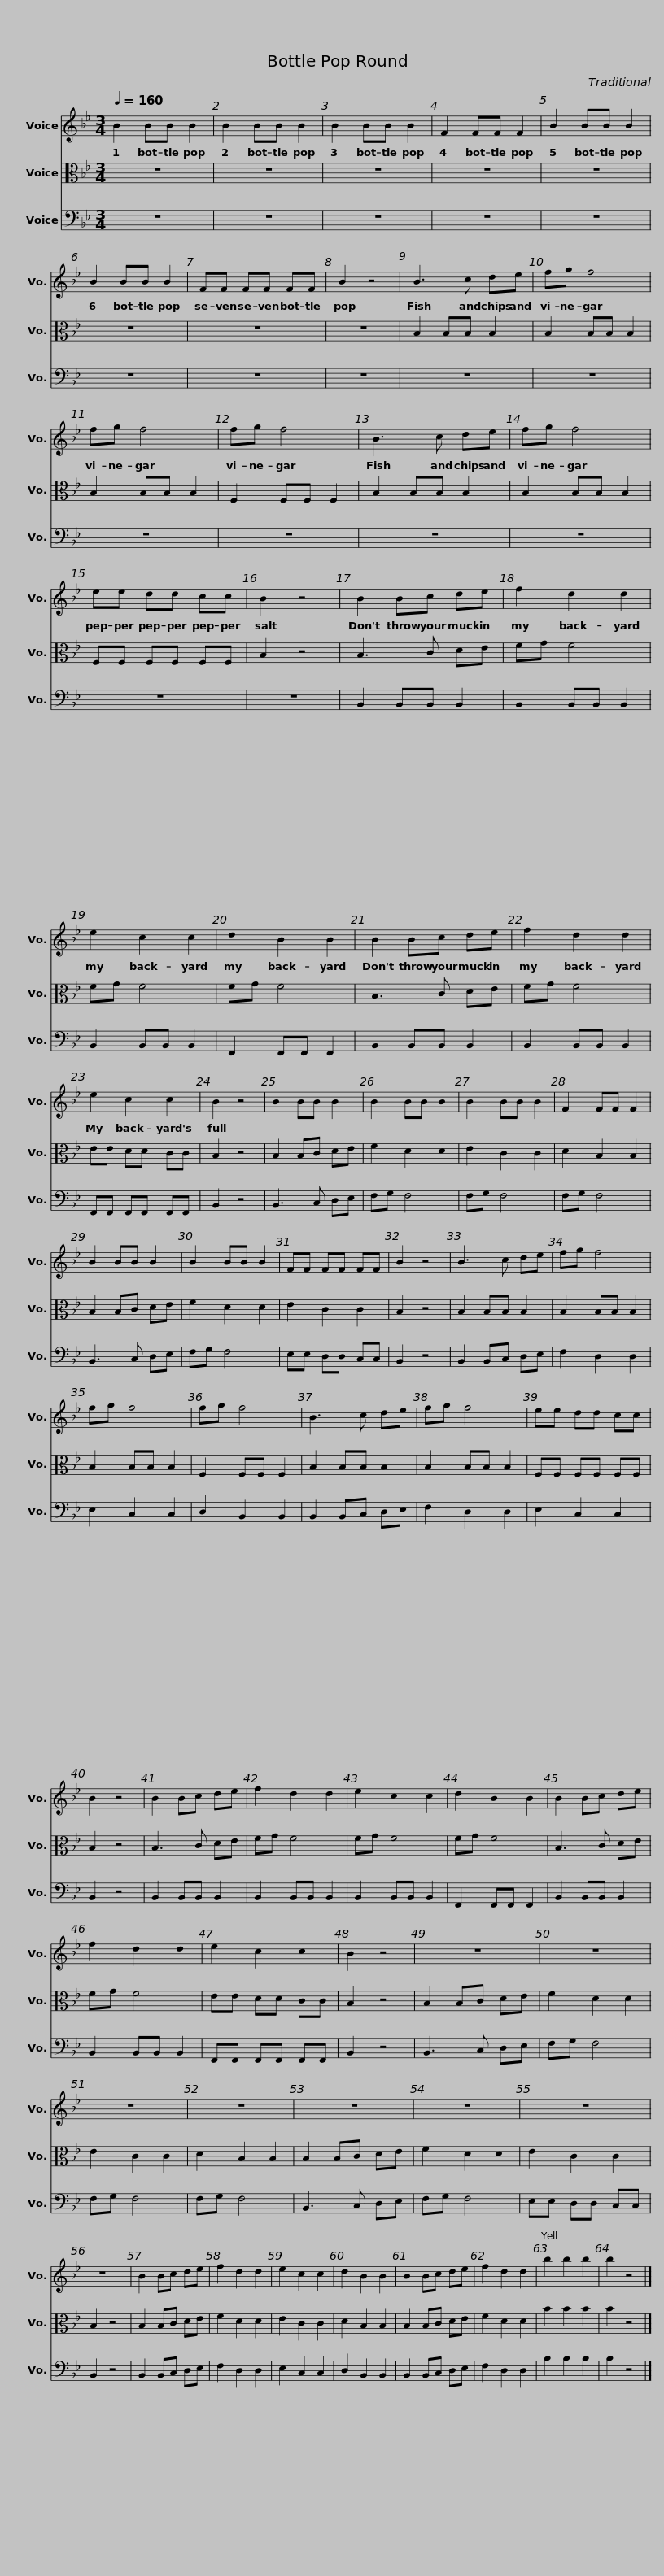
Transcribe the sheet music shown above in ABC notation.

X:1
%%score 1 2 3
L:1/8
Q:1/4=160
M:3/4
I:linebreak $
K:Bb
V:1 treble
V:2 alto
V:3 bass
V:1
 B2 BB B2 | B2 BB B2 | B2 BB B2 | F2 FF F2 | B2 BB B2 | %5
 B2 BB B2 |$ FF FF FF | B2 z4 | B3 c de | fg f4 | %10
 fg f4 | fg f4 |$ B3 c de | fg f4 | ee dd cc | %15
 B2 z4 | B2 Bc de |$ f2 d2 d2 | e2 c2 c2 | d2 B2 B2 | %20
 B2 Bc de | f2 d2 d2 |$ e2 c2 c2 | B2 z4 | B2 BB B2 | %25
 B2 BB B2 | B2 BB B2 | F2 FF F2 | B2 BB B2 | B2 BB B2 |$ %30
 FF FF FF | B2 z4 | B3 c de | fg f4 | fg f4 | %35
 fg f4 | B3 c de | fg f4 |$ ee dd cc | B2 z4 | %40
 B2 Bc de | f2 d2 d2 | e2 c2 c2 | d2 B2 B2 | B2 Bc de | %45
 f2 d2 d2 |$ e2 c2 c2 | B2 z4 | z6 | z6 | %50
 z6 | z6 | z6 | z6 | z6 |$ %55
 z6 | B2 Bc de | f2 d2 d2 | e2 c2 c2 | d2 B2 B2 | %60
 B2 Bc de | f2 d2 d2 | b2 b2 b2 | b2 z4 |] %64
V:2
 z6 | z6 | z6 | z6 | z6 | %5
 z6 |$ z6 | z6 | B,2 B,B, B,2 | B,2 B,B, B,2 | %10
 B,2 B,B, B,2 | F,2 F,F, F,2 |$ B,2 B,B, B,2 | B,2 B,B, B,2 | F,F, F,F, F,F, | %15
 B,2 z4 | B,3 C DE |$ FG F4 | FG F4 | FG F4 | %20
 B,3 C DE | FG F4 |$ EE DD CC | B,2 z4 | B,2 B,C DE | %25
 F2 D2 D2 | E2 C2 C2 | D2 B,2 B,2 | B,2 B,C DE | F2 D2 D2 |$ %30
 E2 C2 C2 | B,2 z4 | B,2 B,B, B,2 | B,2 B,B, B,2 | B,2 B,B, B,2 | %35
 F,2 F,F, F,2 | B,2 B,B, B,2 | B,2 B,B, B,2 |$ F,F, F,F, F,F, | B,2 z4 | %40
 B,3 C DE | FG F4 | FG F4 | FG F4 | B,3 C DE | %45
 FG F4 |$ EE DD CC | B,2 z4 | B,2 B,C DE | F2 D2 D2 | %50
 E2 C2 C2 | D2 B,2 B,2 | B,2 B,C DE | F2 D2 D2 | E2 C2 C2 |$ %55
 B,2 z4 | B,2 B,C DE | F2 D2 D2 | E2 C2 C2 | D2 B,2 B,2 | %60
 B,2 B,C DE | F2 D2 D2 | B2 B2 B2 | B2 z4 |] %64
V:3
 z6 | z6 | z6 | z6 | z6 | %5
 z6 |$ z6 | z6 | z6 | z6 | %10
 z6 | z6 |$ z6 | z6 | z6 | %15
 z6 | B,,2 B,,B,, B,,2 |$ B,,2 B,,B,, B,,2 | B,,2 B,,B,, B,,2 | F,,2 F,,F,, F,,2 | %20
 B,,2 B,,B,, B,,2 | B,,2 B,,B,, B,,2 |$ F,,F,, F,,F,, F,,F,, | B,,2 z4 | B,,3 C, D,E, | %25
 F,G, F,4 | F,G, F,4 | F,G, F,4 | B,,3 C, D,E, | F,G, F,4 |$ %30
 E,E, D,D, C,C, | B,,2 z4 | B,,2 B,,C, D,E, | F,2 D,2 D,2 | E,2 C,2 C,2 | %35
 D,2 B,,2 B,,2 | B,,2 B,,C, D,E, | F,2 D,2 D,2 |$ E,2 C,2 C,2 | B,,2 z4 | %40
 B,,2 B,,B,, B,,2 | B,,2 B,,B,, B,,2 | B,,2 B,,B,, B,,2 | F,,2 F,,F,, F,,2 | B,,2 B,,B,, B,,2 | %45
 B,,2 B,,B,, B,,2 |$ F,,F,, F,,F,, F,,F,, | B,,2 z4 | B,,3 C, D,E, | F,G, F,4 | %50
 F,G, F,4 | F,G, F,4 | B,,3 C, D,E, | F,G, F,4 | E,E, D,D, C,C, |$ %55
 B,,2 z4 | B,,2 B,,C, D,E, | F,2 D,2 D,2 | E,2 C,2 C,2 | D,2 B,,2 B,,2 | %60
 B,,2 B,,C, D,E, | F,2 D,2 D,2 | B,2 B,2 B,2 | B,2 z4 |] %64
